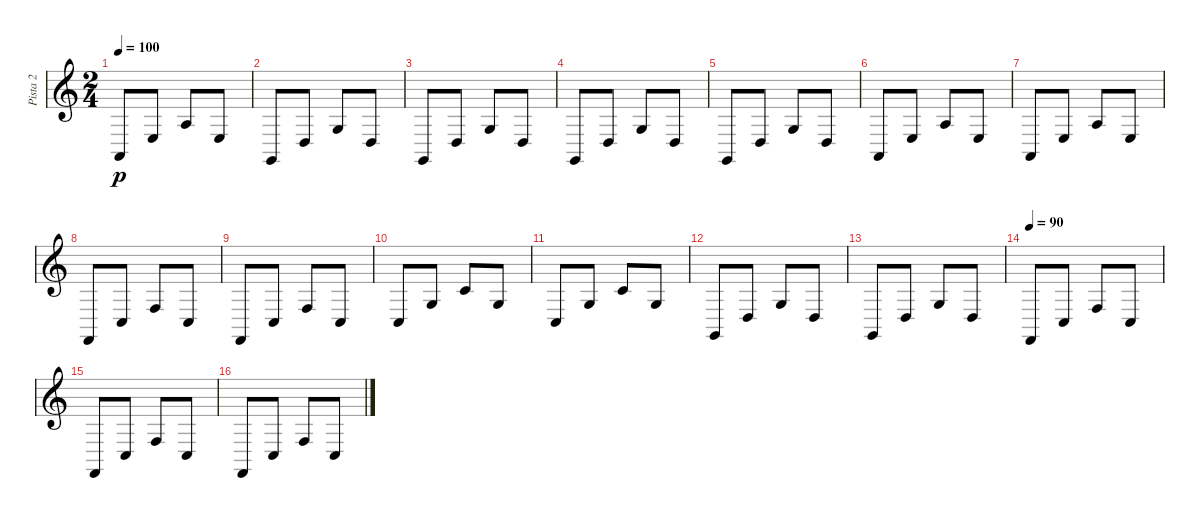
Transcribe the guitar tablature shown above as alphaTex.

\track ("Pista 2" "Pista 2") {instrument acousticgrandpiano}
\staff {score}
\tuning (E4 B3 G3 D3 A2 E2) {hide}
\ts (2 4)
\tempo 100
\clef g2
\ks c
5.6.8{dy p} 7.5.8 7.4.8 7.5.8 |
3.6.8 5.5.8 5.4.8 5.5.8 |
3.6.8 5.5.8 5.4.8 5.5.8 |
3.6.8 5.5.8 5.4.8 5.5.8 |
3.6.8 5.5.8 5.4.8 5.5.8 |
5.6.8 7.5.8 7.4.8 7.5.8 |
5.6.8 7.5.8 7.4.8 7.5.8 |
1.6.8 3.5.8 3.4.8 3.5.8 |
1.6.8 3.5.8 3.4.8 3.5.8 |
8.6.8 10.5.8 10.4.8 10.5.8 |
8.6.8 10.5.8 10.4.8 10.5.8 |
3.6.8 5.5.8 5.4.8 5.5.8 |
3.6.8 5.5.8 5.4.8 5.5.8 |
\tempo 90
1.6.8 3.5.8 3.4.8 3.5.8 |
1.6.8 3.5.8 3.4.8 3.5.8 |
1.6.8 3.5.8 3.4.8 3.5.8
